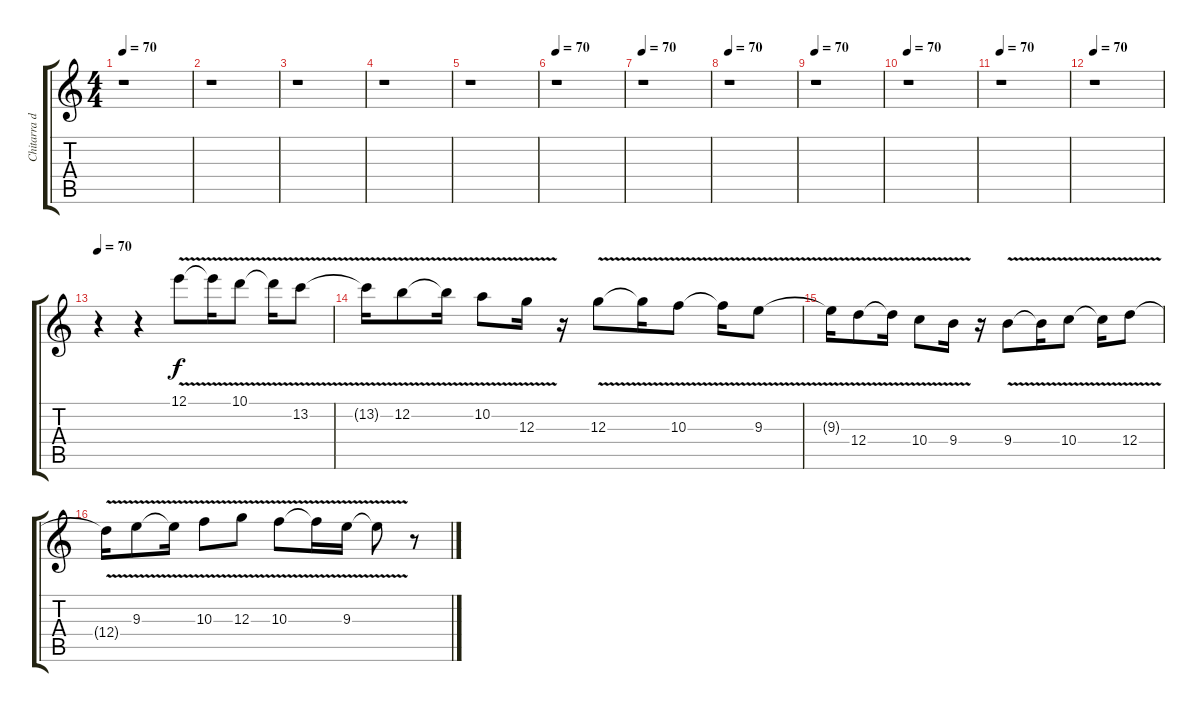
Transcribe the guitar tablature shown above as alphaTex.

\track ("Chitarra distorta 1" "Chitarra d") {instrument overdrivenguitar}
\staff {score tabs}
\tuning (E4 B3 G3 D3 A2 E2) {hide}
\ts (4 4)
\tempo 70
\clef g2
\ks c
r.1{dy f} |
r.1 |
r.1 |
r.1 |
r.1 |
\tempo 70
r.1 |
\tempo 70
r.1 |
\tempo 70
r.1 |
\tempo 70
r.1 |
\tempo 70
r.1 |
\tempo 70
r.1 |
\tempo 70
r.1 |
\tempo 70
r.4 r.4 12.1{v}.8 12.1{t}.16 10.1{v}.8 10.1{t}.16 13.2{v}.8 |
13.2{t}.16 12.2{v}.8 12.2{t}.16 10.2{v}.8 12.3{v}.16 r.16 12.3{v}.8 12.3{t}.16 10.3{v}.8 10.3{t}.16 9.3{v}.8 |
9.3{t}.16 12.4{v}.8 12.4{t}.16 10.4{v}.8 9.4{v}.16 r.16 9.4{v}.8 9.4{t}.16 10.4{v}.8 10.4{t}.16 12.4{v}.8 |
12.4{t}.16 9.3{v}.8 9.3{t}.16 10.3{v}.8 12.3{v}.8 10.3{v}.8 10.3{t}.16 9.3{v}.16 9.3{t}.8 r.8
